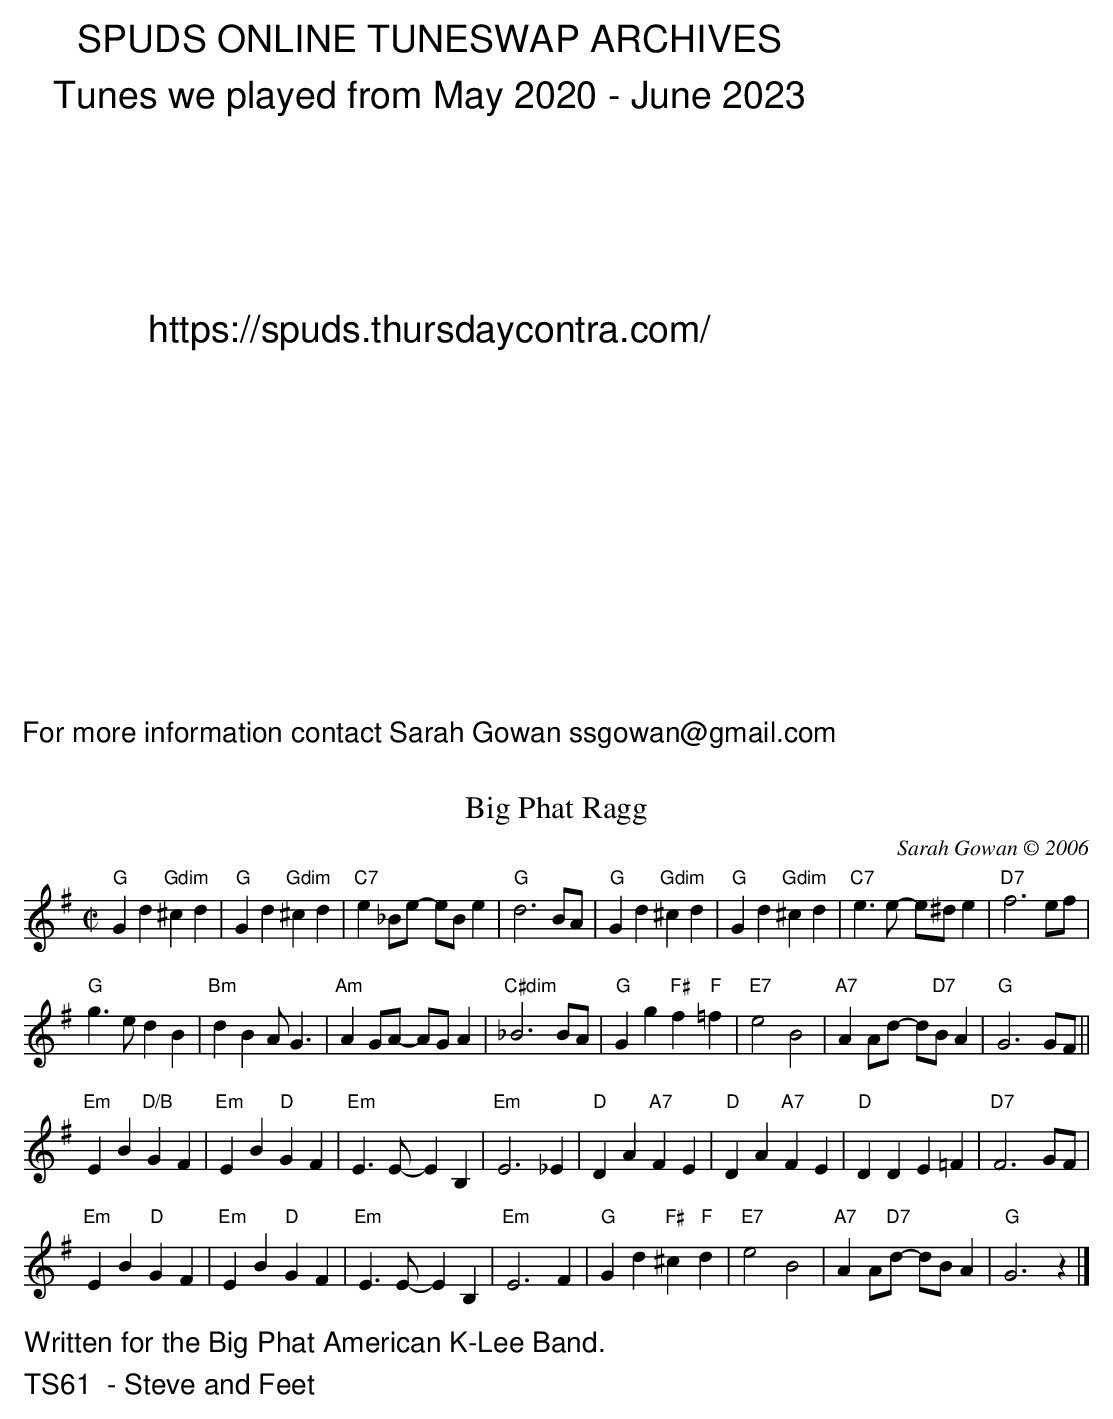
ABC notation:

X:1
T:Big Phat Ragg
C:Sarah Gowan © 2006
M:C|
K:G
"G"G2d2"Gdim"^c2d2|"G"G2d2"Gdim"^c2d2|"C7"e2_Be- eBe2|"G"d6BA|\
"G"G2d2"Gdim"^c2d2|"G"G2d2"Gdim"^c2d2|"C7"e3e- e^de2|"D7"f6ef|
"G"g2>e2d2B2|"Bm"d2B2A2<G2|"Am"A2GA- AGA2|"C#dim"_B6BA|\
"G"G2g2"F#"f2"F"=f2|"E7"e4B4|"A7"A2Ad- d"D7"BA2|"G"G6GF||
"Em"E2B2"D/B"G2F2|"Em"E2B2"D"G2F2|"Em"E3E-E2B,2|"Em"E6_E2|\
"D"D2A2"A7"F2E2|"D"D2A2"A7"F2E2|"D"D2D2E2=F2|"D7"F6GF|
"Em"E2B2"D"G2F2|"Em"E2B2"D"G2F2|"Em"E3E-E2B,2|"Em"E6F2|\
"G"G2d2"F#"^c2"F"d2|"E7"e4B4|"A7"A2A"D7"d- dBA2|"G"G6z2|]
